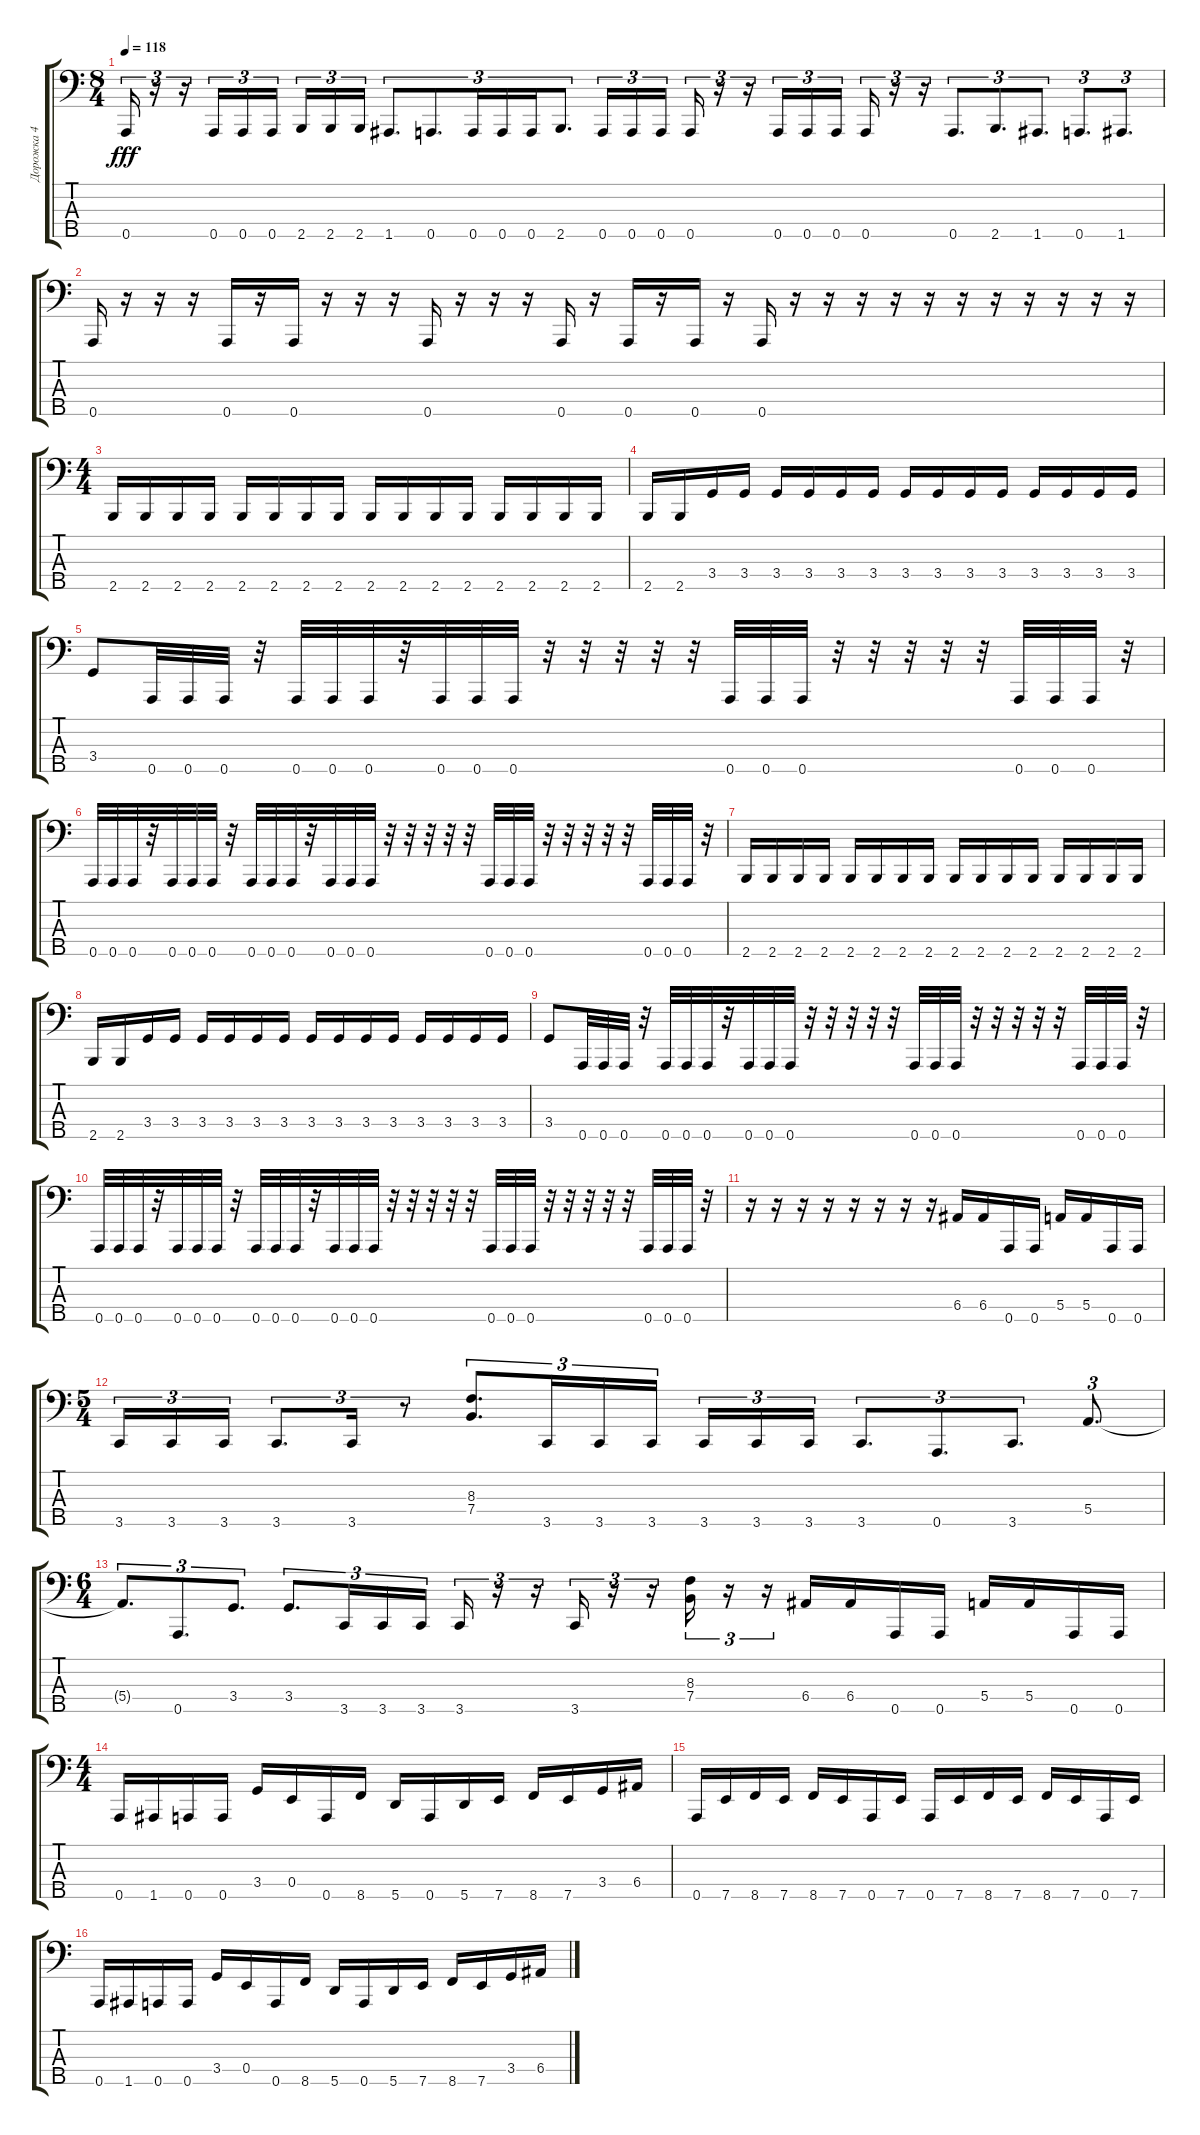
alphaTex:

\track ("Дорожка 4" "Дорожка 4") {instrument electricbasspick}
\staff {score tabs}
\tuning (G2 D2 A1 E1 A0) {hide}
\ts (8 4)
\tempo 118
\clef f4
\ks c
0.5.16{tu (3 2) dy fff} r.16{tu (3 2)} r.16{tu (3 2)} 0.5.16{tu (3 2)} 0.5.16{tu (3 2)} 0.5.16{tu (3 2)} 2.5.16{tu (3 2)} 2.5.16{tu (3 2)} 2.5.16{tu (3 2)} 1.5.8{d tu (3 2)} 0.5.8{d tu (3 2)} 0.5.16{tu (3 2)} 0.5.16{tu (3 2)} 0.5.16{tu (3 2)} 2.5.8{d tu (3 2)} 0.5.16{tu (3 2)} 0.5.16{tu (3 2)} 0.5.16{tu (3 2)} 0.5.16{tu (3 2)} r.16{tu (3 2)} r.16{tu (3 2)} 0.5.16{tu (3 2)} 0.5.16{tu (3 2)} 0.5.16{tu (3 2)} 0.5.16{tu (3 2)} r.16{tu (3 2)} r.16{tu (3 2)} 0.5.8{d tu (3 2)} 2.5.8{d tu (3 2)} 1.5.8{d tu (3 2)} 0.5.8{d tu (3 2)} 1.5.8{d tu (3 2)} |
0.5.16 r.16 r.16 r.16 0.5.16 r.16 0.5.16 r.16 r.16 r.16 0.5.16 r.16 r.16 r.16 0.5.16 r.16 0.5.16 r.16 0.5.16 r.16 0.5.16 r.16 r.16 r.16 r.16 r.16 r.16 r.16 r.16 r.16 r.16 r.16 |
\ts (4 4)
2.5.16 2.5.16 2.5.16 2.5.16 2.5.16 2.5.16 2.5.16 2.5.16 2.5.16 2.5.16 2.5.16 2.5.16 2.5.16 2.5.16 2.5.16 2.5.16 |
2.5.16 2.5.16 3.4.16 3.4.16 3.4.16 3.4.16 3.4.16 3.4.16 3.4.16 3.4.16 3.4.16 3.4.16 3.4.16 3.4.16 3.4.16 3.4.16 |
3.4.8 0.5.32 0.5.32 0.5.32 r.32 0.5.32 0.5.32 0.5.32 r.32 0.5.32 0.5.32 0.5.32 r.32 r.32 r.32 r.32 r.32 0.5.32 0.5.32 0.5.32 r.32 r.32 r.32 r.32 r.32 0.5.32 0.5.32 0.5.32 r.32 |
0.5.32 0.5.32 0.5.32 r.32 0.5.32 0.5.32 0.5.32 r.32 0.5.32 0.5.32 0.5.32 r.32 0.5.32 0.5.32 0.5.32 r.32 r.32 r.32 r.32 r.32 0.5.32 0.5.32 0.5.32 r.32 r.32 r.32 r.32 r.32 0.5.32 0.5.32 0.5.32 r.32 |
2.5.16 2.5.16 2.5.16 2.5.16 2.5.16 2.5.16 2.5.16 2.5.16 2.5.16 2.5.16 2.5.16 2.5.16 2.5.16 2.5.16 2.5.16 2.5.16 |
2.5.16 2.5.16 3.4.16 3.4.16 3.4.16 3.4.16 3.4.16 3.4.16 3.4.16 3.4.16 3.4.16 3.4.16 3.4.16 3.4.16 3.4.16 3.4.16 |
3.4.8 0.5.32 0.5.32 0.5.32 r.32 0.5.32 0.5.32 0.5.32 r.32 0.5.32 0.5.32 0.5.32 r.32 r.32 r.32 r.32 r.32 0.5.32 0.5.32 0.5.32 r.32 r.32 r.32 r.32 r.32 0.5.32 0.5.32 0.5.32 r.32 |
0.5.32 0.5.32 0.5.32 r.32 0.5.32 0.5.32 0.5.32 r.32 0.5.32 0.5.32 0.5.32 r.32 0.5.32 0.5.32 0.5.32 r.32 r.32 r.32 r.32 r.32 0.5.32 0.5.32 0.5.32 r.32 r.32 r.32 r.32 r.32 0.5.32 0.5.32 0.5.32 r.32 |
r.16 r.16 r.16 r.16 r.16 r.16 r.16 r.16 6.4.16 6.4.16 0.5.16 0.5.16 5.4.16 5.4.16 0.5.16 0.5.16 |
\ts (5 4)
3.5.16{tu (3 2)} 3.5.16{tu (3 2)} 3.5.16{tu (3 2)} 3.5.8{d tu (3 2)} 3.5.16{tu (3 2)} r.8{tu (3 2)} (8.3 7.4).8{d tu (3 2)} 3.5.16{tu (3 2)} 3.5.16{tu (3 2)} 3.5.16{tu (3 2) beam splitsecondary} 3.5.16{tu (3 2)} 3.5.16{tu (3 2)} 3.5.16{tu (3 2)} 3.5.8{d tu (3 2)} 0.5.8{d tu (3 2)} 3.5.8{d tu (3 2)} 5.4.8{d tu (3 2)} |
\ts (6 4)
5.4{t}.8{d tu (3 2)} 0.5.8{d tu (3 2)} 3.4.8{d tu (3 2)} 3.4.8{d tu (3 2)} 3.5.16{tu (3 2)} 3.5.16{tu (3 2)} 3.5.16{tu (3 2) beam splitsecondary} 3.5.16{tu (3 2)} r.16{tu (3 2)} r.16{tu (3 2)} 3.5.16{tu (3 2)} r.16{tu (3 2)} r.16{tu (3 2)} (8.3 7.4).16{tu (3 2)} r.16{tu (3 2)} r.16{tu (3 2)} 6.4.16 6.4.16 0.5.16 0.5.16 5.4.16 5.4.16 0.5.16 0.5.16 |
\ts (4 4)
0.5.16 1.5.16 0.5.16 0.5.16 3.4.16 0.4.16 0.5.16 8.5.16 5.5.16 0.5.16 5.5.16 7.5.16 8.5.16 7.5.16 3.4.16 6.4.16 |
0.5.16 7.5.16 8.5.16 7.5.16 8.5.16 7.5.16 0.5.16 7.5.16 0.5.16 7.5.16 8.5.16 7.5.16 8.5.16 7.5.16 0.5.16 7.5.16 |
0.5.16 1.5.16 0.5.16 0.5.16 3.4.16 0.4.16 0.5.16 8.5.16 5.5.16 0.5.16 5.5.16 7.5.16 8.5.16 7.5.16 3.4.16 6.4.16
